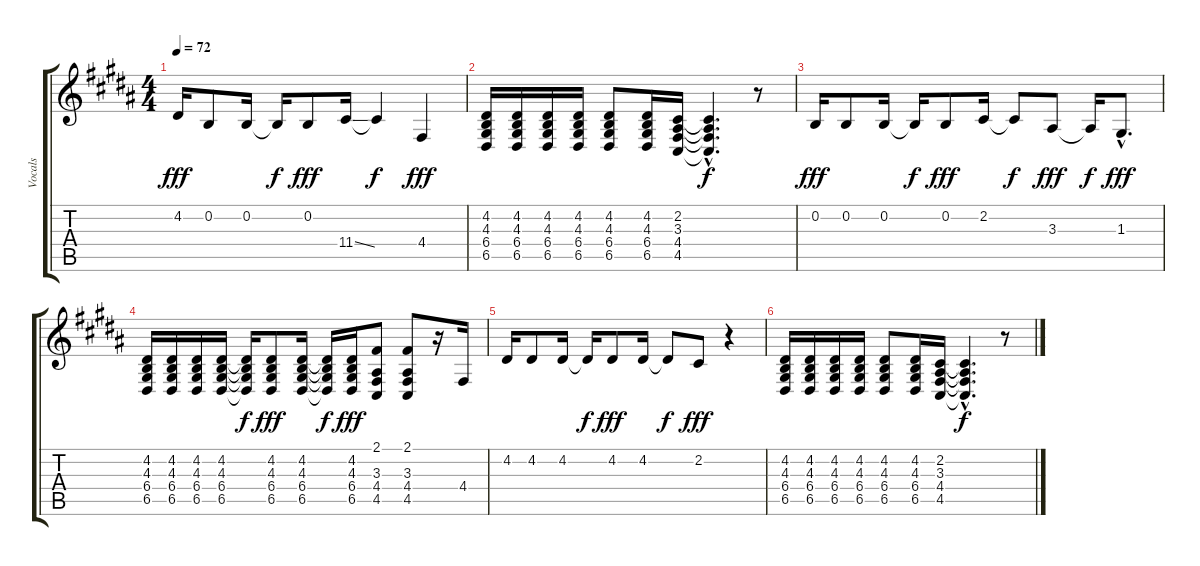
\track ("Vocals" "Vocals") {instrument lead6voice}
\staff {score tabs}
\tuning (E4 B3 G3 D3 A2 E2) {hide}
\ts (4 4)
\tempo 72
\clef g2
\ks b
4.2.16{dy fff} 0.2.8 0.2.16 0.2{t}.16{dy f} 0.2.8{dy fff} 11.4{ss}.16 11.4{t}.4{dy f} 4.4.4{dy fff} |
(4.2 4.3 6.4 6.5).16 (4.2 4.3 6.4 6.5).16 (4.2 4.3 6.4 6.5).16 (4.2 4.3 6.4 6.5).16 (4.2 4.3 6.4 6.5).8 (4.2 4.3 6.4 6.5).16 (2.2 3.3 4.4 4.5).16 (2.2{hac t} 3.3{hac t} 4.4{hac t} 4.5{hac t}).4{d dy f} r.8 |
0.2.16{dy fff} 0.2.8 0.2.16 0.2{t}.16{dy f} 0.2.8{dy fff} 2.2.16 2.2{t}.8{dy f} 3.3.8{dy fff} 3.3{t}.16{dy f} 1.3{hac}.8{d dy fff} |
(4.2 4.3 6.4 6.5).16 (4.2 4.3 6.4 6.5).16 (4.2 4.3 6.4 6.5).16 (4.2 4.3 6.4 6.5).16 (4.2{t} 4.3{t} 6.4{t} 6.5{t}).16{dy f} (4.2 4.3 6.4 6.5).8{dy fff} (4.2 4.3 6.4 6.5).16 (4.2{t} 4.3{t} 6.4{t} 6.5{t}).16{dy f} (4.2 4.3 6.4 6.5).16{dy fff} (2.1 3.3 4.4 4.5).8 (2.1 3.3 4.4 4.5).8 r.16 4.4.16 |
4.2.16 4.2.8 4.2.16 4.2{t}.16{dy f} 4.2.8{dy fff} 4.2.16 4.2{t}.8{dy f} 2.2.8{dy fff} r.4 |
(4.2 4.3 6.4 6.5).16 (4.2 4.3 6.4 6.5).16 (4.2 4.3 6.4 6.5).16 (4.2 4.3 6.4 6.5).16 (4.2 4.3 6.4 6.5).8 (4.2 4.3 6.4 6.5).16 (2.2 3.3 4.4 4.5).16 (2.2{hac t} 3.3{hac t} 4.4{hac t} 4.5{hac t}).4{d dy f} r.8
